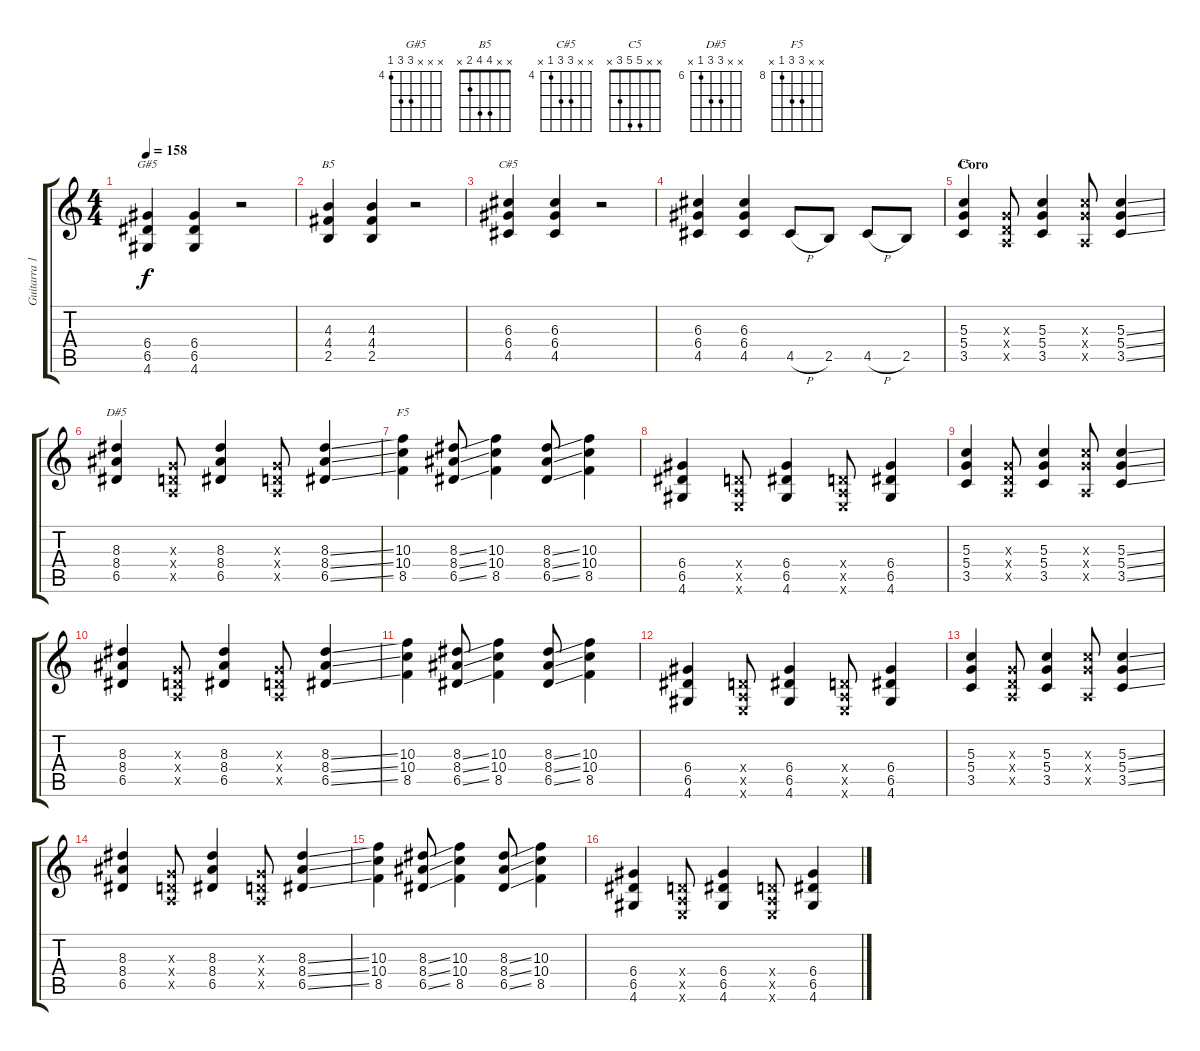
\track ("Guitarra 1" "Guitarra 1") {instrument electricguitarclean}
\staff {score tabs}
\tuning (E4 B3 G3 D3 A2 E2) {hide}
\chord ("G#5" x x x 6 6 4) {firstfret 4}
\chord ("B5" x x 4 4 2 x)
\chord ("C#5" x x 6 6 4 x) {firstfret 4}
\chord ("C5" x x 5 5 3 x)
\chord ("D#5" x x 8 8 6 x) {firstfret 6}
\chord ("F5" x x 10 10 8 x) {firstfret 8}
\ts (4 4)
\tempo 158
\clef g2
\ks c
(6.4 6.5 4.6).4{ch "G#5" dy f} (6.4 6.5 4.6).4 r.2 |
(4.3 4.4 2.5).4{ch "B5"} (4.3 4.4 2.5).4 r.2 |
(6.3 6.4 4.5).4{ch "C#5"} (6.3 6.4 4.5).4 r.2 |
(6.3 6.4 4.5).4 (6.3 6.4 4.5).4 4.5{h}.8 2.5.8 4.5{h}.8 2.5.8 |
\section ("" "Coro")
(5.3 5.4 3.5).4{ch "C5"} (0.3{x} 0.4{x} 0.5{x}).8 (5.3 5.4 3.5).4 (5.3{x} 5.4{x} 0.5{x}).8 (5.3{ss} 5.4{ss} 3.5{ss}).4 |
(8.3 8.4 6.5).4{ch "D#5"} (0.3{x} 0.4{x} 0.5{x}).8 (8.3 8.4 6.5).4 (0.3{x} 0.4{x} 0.5{x}).8 (8.3{ss} 8.4{ss} 6.5{ss}).4 |
(10.3 10.4 8.5).4{ch "F5"} (8.3{ss} 8.4{ss} 6.5{ss}).8 (10.3 10.4 8.5).4 (8.3{ss} 8.4{ss} 6.5{ss}).8 (10.3 10.4 8.5).4 |
(6.4 6.5 4.6).4 (0.4{x} 0.5{x} 0.6{x}).8 (6.4 6.5 4.6).4 (0.4{x} 0.5{x} 0.6{x}).8 (6.4 6.5 4.6).4 |
(5.3 5.4 3.5).4 (0.3{x} 0.4{x} 0.5{x}).8 (5.3 5.4 3.5).4 (5.3{x} 5.4{x} 0.5{x}).8 (5.3{ss} 5.4{ss} 3.5{ss}).4 |
(8.3 8.4 6.5).4 (0.3{x} 0.4{x} 0.5{x}).8 (8.3 8.4 6.5).4 (0.3{x} 0.4{x} 0.5{x}).8 (8.3{ss} 8.4{ss} 6.5{ss}).4 |
(10.3 10.4 8.5).4 (8.3{ss} 8.4{ss} 6.5{ss}).8 (10.3 10.4 8.5).4 (8.3{ss} 8.4{ss} 6.5{ss}).8 (10.3 10.4 8.5).4 |
(6.4 6.5 4.6).4 (0.4{x} 0.5{x} 0.6{x}).8 (6.4 6.5 4.6).4 (0.4{x} 0.5{x} 0.6{x}).8 (6.4 6.5 4.6).4 |
(5.3 5.4 3.5).4 (0.3{x} 0.4{x} 0.5{x}).8 (5.3 5.4 3.5).4 (5.3{x} 5.4{x} 0.5{x}).8 (5.3{ss} 5.4{ss} 3.5{ss}).4 |
(8.3 8.4 6.5).4 (0.3{x} 0.4{x} 0.5{x}).8 (8.3 8.4 6.5).4 (0.3{x} 0.4{x} 0.5{x}).8 (8.3{ss} 8.4{ss} 6.5{ss}).4 |
(10.3 10.4 8.5).4 (8.3{ss} 8.4{ss} 6.5{ss}).8 (10.3 10.4 8.5).4 (8.3{ss} 8.4{ss} 6.5{ss}).8 (10.3 10.4 8.5).4 |
(6.4 6.5 4.6).4 (0.4{x} 0.5{x} 0.6{x}).8 (6.4 6.5 4.6).4 (0.4{x} 0.5{x} 0.6{x}).8 (6.4 6.5 4.6).4
